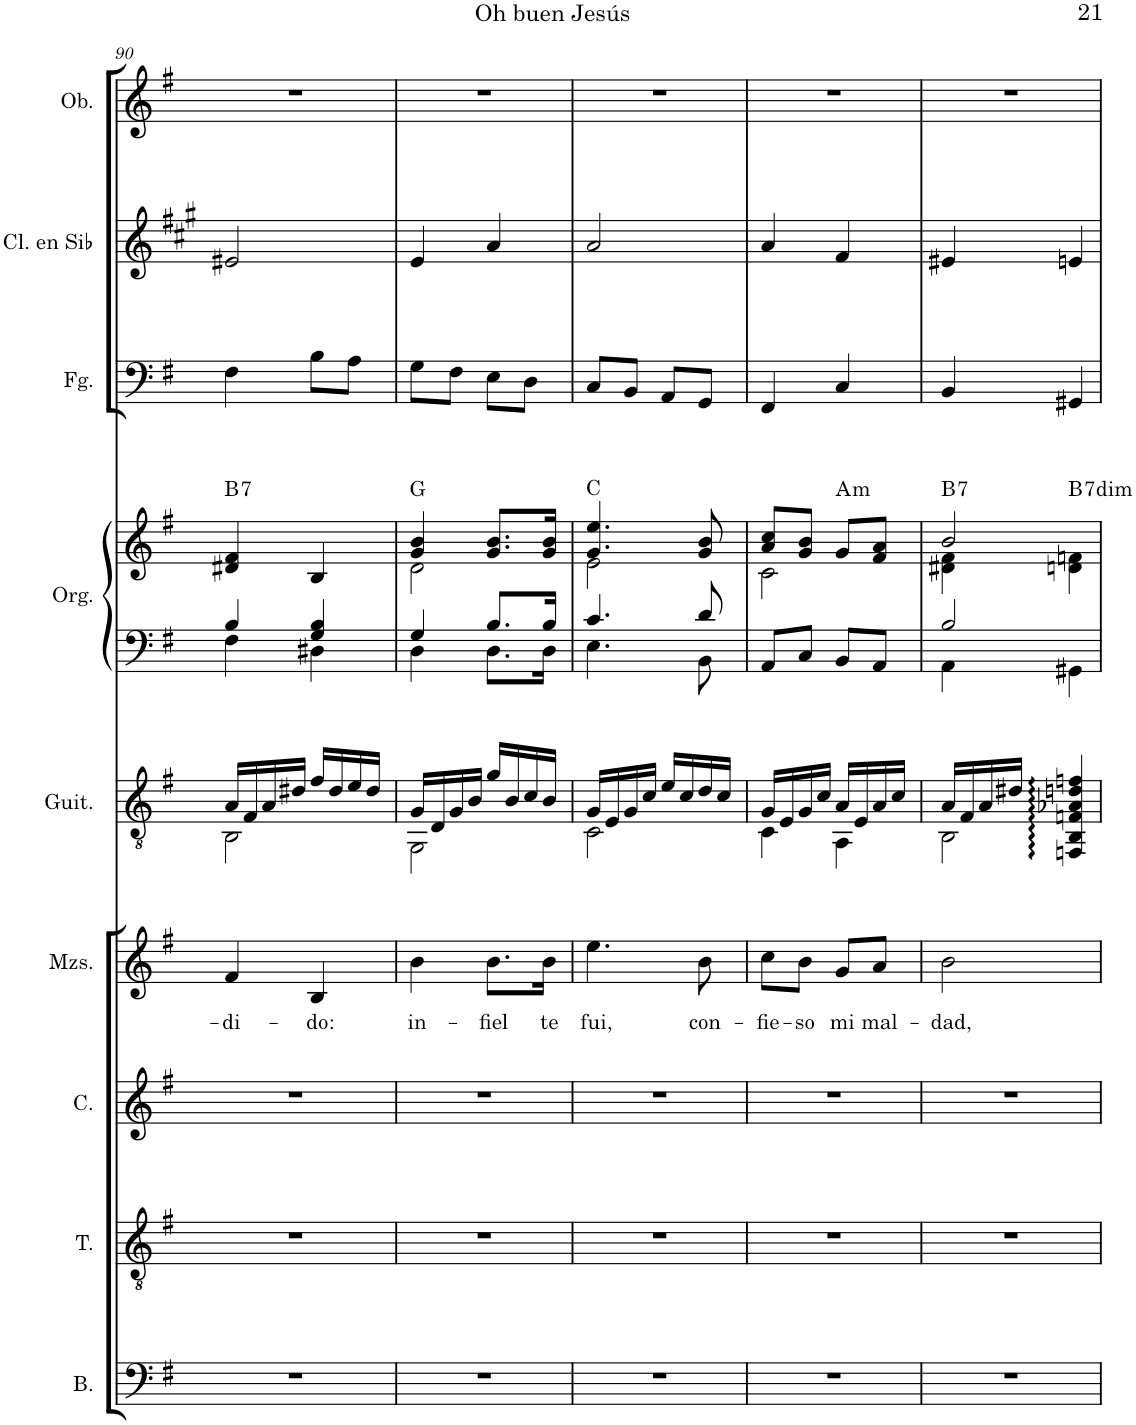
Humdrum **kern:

**kern	**kern	**kern	**kern	**text	**kern	**harte	**kern	**kern	**harte	**kern	**kern	**kern
*part9	*part8	*part7	*part6	*part6	*part5	*part5	*part4	*part4	*part4	*part3	*part2	*part1
*staff10	*staff9	*staff8	*staff7	*staff7	*staff6	*	*staff5	*staff4	*	*staff3	*staff2	*staff1
*I"Bajo	*I"Tenor	*I"Contralto	*I"Mezzosoprano	*	*I"Guitarra acústica	*	*I"Órgano	*	*	*I"Fagot	*I"Clarinete en Sib	*I"Oboe
*I'B.	*I'T.	*I'C.	*I'Mzs.	*	*I'Guit.	*	*	*	*	*I'Fg.	*I'Cl. en Sib	*I'Ob.
!!LO:PB:g=z
*clefF4	*clefGv2	*clefG2	*clefG2	*	*clefGv2	*	*clefF4	*clefG2	*	*clefF4	*clefG2	*clefG2
*	*	*	*	*	*	*	*	*	*	*	*Trd1c2	*
*k[f#]	*k[f#]	*k[f#]	*k[f#]	*	*k[f#]	*	*k[f#]	*k[f#]	*	*k[f#]	*k[f#c#g#]	*k[f#]
*M2/4	*M2/4	*M2/4	*M2/4	*	*M2/4	*	*M2/4	*M2/4	*	*M2/4	*M2/4	*M2/4
=90	=90	=90	=90	=90	=90	=90	=90	=90	=90	=90	=90	=90
!	!	!	!	!LO:LY:b	!	!LO:H:kt=7	!	!	!LO:H:kt=7	!	!	!
*	*	*	*	*	*^	*	*^	*	*	*	*	*
2r	2r	2r	4f#/	-di-	16A/LL	2BB\	B:7	4B/	4F#\	4d#X/ 4f#/	B:7	4F#\	2e#X/	2r
.	.	.	.	.	16F#/	.	.	.	.	.	.	.	.	.
.	.	.	.	.	16A/	.	.	.	.	.	.	.	.	.
.	.	.	.	.	16d#X/JJ	.	.	.	.	.	.	.	.	.
!	!	!	!	!LO:LY:b	!	!	!	!	!	!	!	!	!	!
.	.	.	4B/	-do:	16f#/LL	.	.	4G/ 4B/	4D#X\	4B/	.	8B\L	.	.
.	.	.	.	.	16d#/	.	.	.	.	.	.	.	.	.
.	.	.	.	.	16e/	.	.	.	.	.	.	8A\J	.	.
.	.	.	.	.	16d#/JJ	.	.	.	.	.	.	.	.	.
=91	=91	=91	=91	=91	=91	=91	=91	=91	=91	=91	=91	=91	=91	=91
!	!	!	!	!LO:LY:b	!	!	!	!	!	!	!	!	!	!
*	*	*	*	*	*	*	*	*	*	*^	*	*	*	*
2r	2r	2r	4b\	in-	16G/LL	2GG\	G:maj	4G/	4D\	4g/ 4b/	2d\	G:maj	8G\L	4e/	2r
.	.	.	.	.	16D/	.	.	.	.	.	.	.	.	.	.
.	.	.	.	.	16G/	.	.	.	.	.	.	.	8F#\J	.	.
.	.	.	.	.	16B/JJ	.	.	.	.	.	.	.	.	.	.
!	!	!	!	!LO:LY:b	!	!	!	!	!	!	!	!	!	!	!
.	.	.	8.b\L	-fiel	16g/LL	.	.	8.B/L	8.D\L	8.g/ 8.b/L	.	.	8E\L	4a/	.
.	.	.	.	.	16B/	.	.	.	.	.	.	.	.	.	.
.	.	.	.	.	16c/	.	.	.	.	.	.	.	8D\J	.	.
!	!	!	!	!LO:LY:b	!	!	!	!	!	!	!	!	!	!	!
.	.	.	16b\Jk	te	16B/JJ	.	.	16B/Jk	16D\Jk	16g/ 16b/Jk	.	.	.	.	.
=92	=92	=92	=92	=92	=92	=92	=92	=92	=92	=92	=92	=92	=92	=92	=92
!	!	!	!	!LO:LY:b	!	!	!	!	!	!	!	!	!	!	!
2r	2r	2r	4.ee\	fui,	16G/LL	2C\	C:maj	4.c/	4.E\	4.g/ 4.ee/	2e\	C:maj	8C/L	2a/	2r
.	.	.	.	.	16E/	.	.	.	.	.	.	.	.	.	.
.	.	.	.	.	16G/	.	.	.	.	.	.	.	8BB/J	.	.
.	.	.	.	.	16c/JJ	.	.	.	.	.	.	.	.	.	.
.	.	.	.	.	16e/LL	.	.	.	.	.	.	.	8AA/L	.	.
.	.	.	.	.	16c/	.	.	.	.	.	.	.	.	.	.
!	!	!	!	!LO:LY:b	!	!	!	!	!	!	!	!	!	!	!
.	.	.	8b\	con-	16d/	.	.	8d/	8BB\	8g/ 8b/	.	.	8GG/J	.	.
.	.	.	.	.	16c/JJ	.	.	.	.	.	.	.	.	.	.
*	*	*	*	*	*	*	*	*v	*v	*	*	*	*	*	*
=93	=93	=93	=93	=93	=93	=93	=93	=93	=93	=93	=93	=93	=93	=93
!	!	!	!	!LO:LY:b	!	!	!	!	!	!	!	!	!	!
2r	2r	2r	8cc\L	-fie-	16G/LL	4C\	.	8AA/L	8a/ 8cc/L	2c\	.	4FF#/	4a/	2r
.	.	.	.	.	16E/	.	.	.	.	.	.	.	.	.
!	!	!	!	!LO:LY:b	!	!	!	!	!	!	!	!	!	!
.	.	.	8b\J	-so	16G/	.	.	8C/J	8g/ 8b/J	.	.	.	.	.
.	.	.	.	.	16c/JJ	.	.	.	.	.	.	.	.	.
!	!	!	!	!LO:LY:b	!	!	!LO:H:kt=m	!	!	!	!LO:H:kt=m	!	!	!
.	.	.	8g/L	mi	16A/LL	4AA\	A:min	8BB/L	8g/L	.	A:min	4C/	4f#/	.
.	.	.	.	.	16E/	.	.	.	.	.	.	.	.	.
!	!	!	!	!LO:LY:b	!	!	!	!	!	!	!	!	!	!
.	.	.	8a/J	mal-	16A/	.	.	8AA/J	8f#/ 8a/J	.	.	.	.	.
.	.	.	.	.	16c/JJ	.	.	.	.	.	.	.	.	.
=94	=94	=94	=94	=94	=94	=94	=94	=94	=94	=94	=94	=94	=94	=94
!	!	!	!	!LO:LY:b	!	!	!LO:H:kt=7	!	!	!	!LO:H:kt=7	!	!	!
*	*	*	*	*	*	*	*	*^	*	*	*	*	*	*
2r	2r	2r	2b\	-dad,	16A/LL	2BB\	B:7	2B/	4AA\	2b/	4d#X\ 4f#\	B:7	4BB/	4e#X/	2r
.	.	.	.	.	16F#/	.	.	.	.	.	.	.	.	.	.
.	.	.	.	.	16A/	.	.	.	.	.	.	.	.	.	.
.	.	.	.	.	16d#X/JJ	.	.	.	.	.	.	.	.	.	.
!	!	!	!	!	!	!	!LO:H:kt=7dim	!	!	!	!	!LO:H:kt=7dim	!	!	!
.	.	.	.	.	4FFn/ 4BB/ 4Fn/ 4A-X/ 4dn/ 4fn/	.	B:dim	.	4GG#X\	.	4dn\ 4fn\	B:dim	4GG#X/	4en/	.
*	*	*	*	*	*v	*v	*	*	*	*	*	*	*	*	*
*	*	*	*	*	*	*	*v	*v	*	*	*	*	*	*
*	*	*	*	*	*	*	*	*v	*v	*	*	*	*
=	=	=	=	=	=	=	=	=	=	=	=	=
*-	*-	*-	*-	*-	*-	*-	*-	*-	*-	*-	*-	*-
